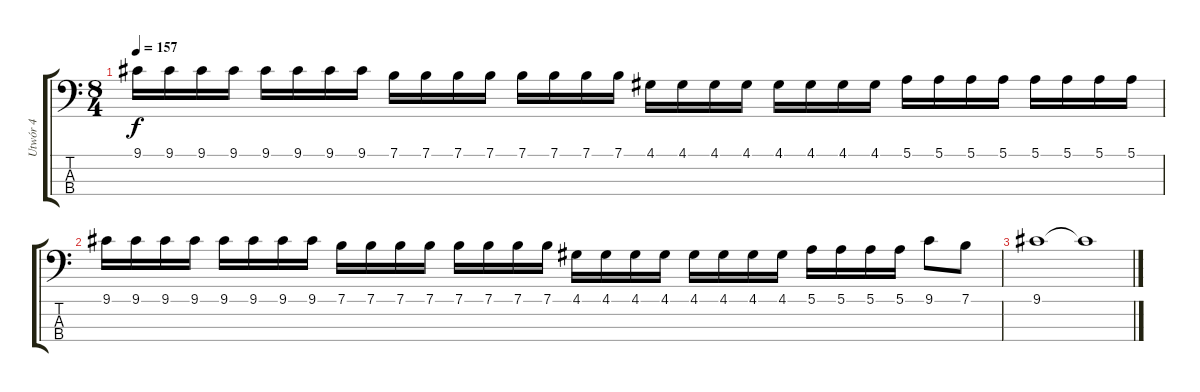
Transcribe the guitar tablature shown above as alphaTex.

\track ("Utwór 4" "Utwór 4") {instrument electricbassfinger}
\staff {score tabs}
\tuning (E2 B1 Gb1 Db1) {hide}
\ts (8 4)
\tempo 157
\clef f4
\ks c
9.1.16{dy f} 9.1.16 9.1.16 9.1.16 9.1.16 9.1.16 9.1.16 9.1.16 7.1.16 7.1.16 7.1.16 7.1.16 7.1.16 7.1.16 7.1.16 7.1.16 4.1.16 4.1.16 4.1.16 4.1.16 4.1.16 4.1.16 4.1.16 4.1.16 5.1.16 5.1.16 5.1.16 5.1.16 5.1.16 5.1.16 5.1.16 5.1.16 |
9.1.16 9.1.16 9.1.16 9.1.16 9.1.16 9.1.16 9.1.16 9.1.16 7.1.16 7.1.16 7.1.16 7.1.16 7.1.16 7.1.16 7.1.16 7.1.16 4.1.16 4.1.16 4.1.16 4.1.16 4.1.16 4.1.16 4.1.16 4.1.16 5.1.16 5.1.16 5.1.16 5.1.16 9.1.8 7.1.8 |
9.1.1 9.1{t}.1
